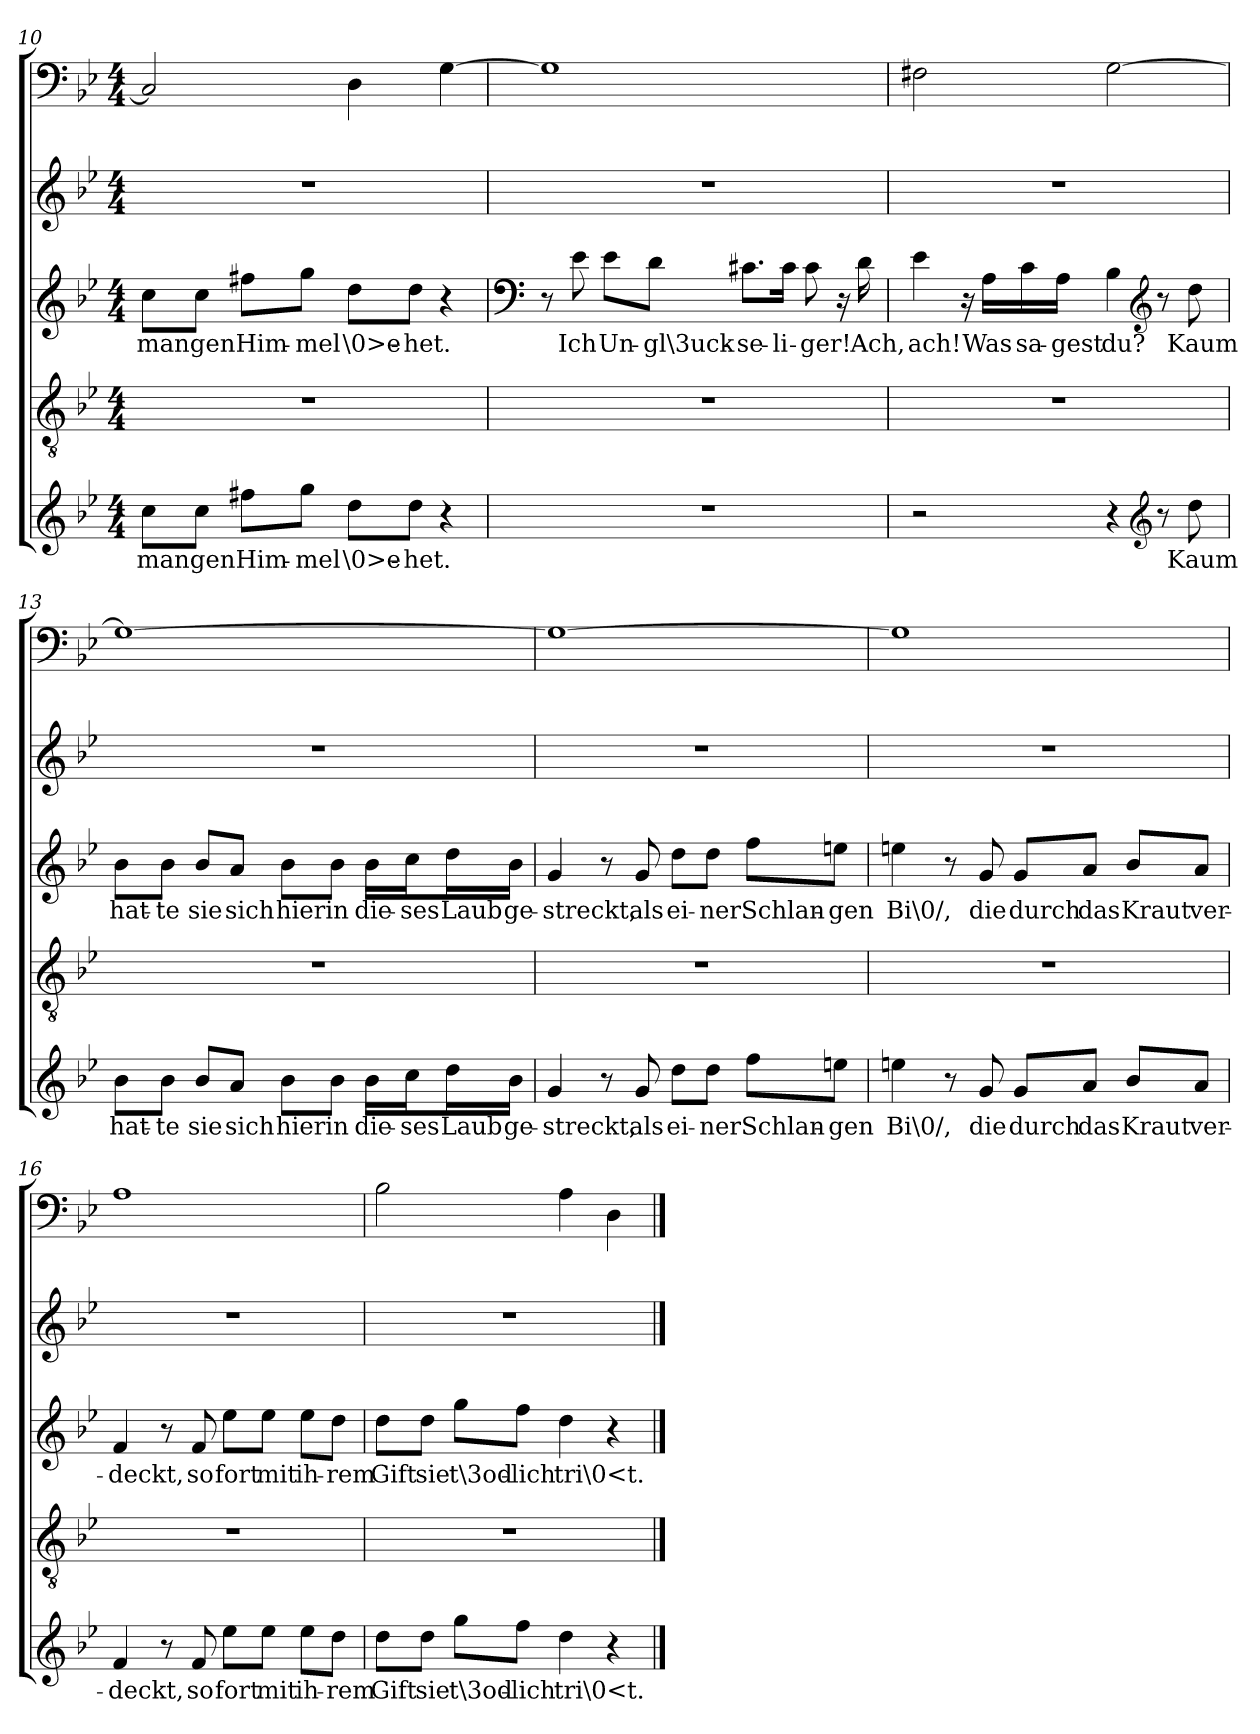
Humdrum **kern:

**kern	**text	**kern	**kern	**text	**kern	**kern
*part5	*part5	*part4	*part3	*part3	*part2	*part1
*staff5	*staff5	*staff4	*staff3	*staff3	*staff2	*staff1
*clefG2	*	*clefGv2	*clefG2	*	*clefG2	*clefF4
*k[b-e-]	*	*k[b-e-]	*k[b-e-]	*	*k[b-e-]	*k[b-e-]
*g:	*	*g:	*g:	*	*g:	*g:
*M4/4	*	*M4/4	*M4/4	*	*M4/4	*M4/4
=10	=10	=10	=10	=10	=10	=10
8cc\L	man	1r	8cc\L	man	1r	2C/]
8cc\J	gen	.	8cc\J	gen	.	.
8ff#X\L	Him-	.	8ff#X\L	Him-	.	.
8gg\J	-mel	.	8gg\J	-mel	.	.
8dd\L	\0>e-	.	8dd\L	\0>e-	.	4D\
8dd\J	-het.	.	8dd\J	-het.	.	.
4r	.	.	4r	.	.	[4G\
=11	=11	=11	=11	=11	=11	=11
*	*	*	*clefF4	*	*	*
1r	.	1r	8r	.	1r	1G\]
.	.	.	8e-\	Ich	.	.
.	.	.	8e-\L	Un-	.	.
.	.	.	8d\J	-gl\3uck-	.	.
.	.	.	8.c#X\L	-se-	.	.
.	.	.	16c#\Jk	-li-	.	.
.	.	.	8c#\	-ger!	.	.
.	.	.	16r	.	.	.
.	.	.	16d\	Ach,	.	.
=12	=12	=12	=12	=12	=12	=12
2r	.	1r	4e-\	ach!	1r	2F#X\
.	.	.	16r	.	.	.
.	.	.	16A\LL	Was	.	.
.	.	.	16c\	sa-	.	.
.	.	.	16A\JJ	-gest	.	.
4r	.	.	4B-\	du?	.	[2G\
*clefG2	*	*	*clefG2	*	*	*
8r	.	.	8r	.	.	.
8dd\	Kaum	.	8dd\	Kaum	.	.
=13	=13	=13	=13	=13	=13	=13
8b-\L	hat-	1r	8b-\L	hat-	1r	1G\_
8b-\J	-te	.	8b-\J	-te	.	.
8b-/L	sie	.	8b-/L	sie	.	.
8a/J	sich	.	8a/J	sich	.	.
8b-\L	hier	.	8b-\L	hier	.	.
8b-\J	in	.	8b-\J	in	.	.
16b-\LL	die-	.	16b-\LL	die-	.	.
16cc\J	-ses	.	16cc\J	-ses	.	.
16dd\L	Laub	.	16dd\L	Laub	.	.
16b-\JJ	ge-	.	16b-\JJ	ge-	.	.
=14	=14	=14	=14	=14	=14	=14
4g/	-streckt,	1r	4g/	-streckt,	1r	1G\_
8r	.	.	8r	.	.	.
8g/	als	.	8g/	als	.	.
8dd\L	ei-	.	8dd\L	ei-	.	.
8dd\J	-ner	.	8dd\J	-ner	.	.
8ff\L	Schlan-	.	8ff\L	Schlan-	.	.
8een\J	-gen	.	8een\J	-gen	.	.
=15	=15	=15	=15	=15	=15	=15
4een\	Bi\0/,	1r	4een\	Bi\0/,	1r	1G\]
8r	.	.	8r	.	.	.
8g/	die	.	8g/	die	.	.
8g/L	durch	.	8g/L	durch	.	.
8a/J	das	.	8a/J	das	.	.
8b-/L	Kraut	.	8b-/L	Kraut	.	.
8a/J	ver-	.	8a/J	ver-	.	.
=16	=16	=16	=16	=16	=16	=16
4f/	-deckt,	1r	4f/	-deckt,	1r	1A\
8r	.	.	8r	.	.	.
8f/	so	.	8f/	so	.	.
8ee-\L	fort	.	8ee-\L	fort	.	.
8ee-\J	mit	.	8ee-\J	mit	.	.
8ee-\L	ih-	.	8ee-\L	ih-	.	.
8dd\J	-rem	.	8dd\J	-rem	.	.
=17	=17	=17	=17	=17	=17	=17
8dd\L	Gift	1r	8dd\L	Gift	1r	2B-\
8dd\J	sie	.	8dd\J	sie	.	.
8gg\L	t\3od-	.	8gg\L	t\3od-	.	.
8ff\J	-lich	.	8ff\J	-lich	.	.
4dd\	tri\0<t.	.	4dd\	tri\0<t.	.	4A\
4r	.	.	4r	.	.	4D\
==	==	==	==	==	==	==
*-	*-	*-	*-	*-	*-	*-
